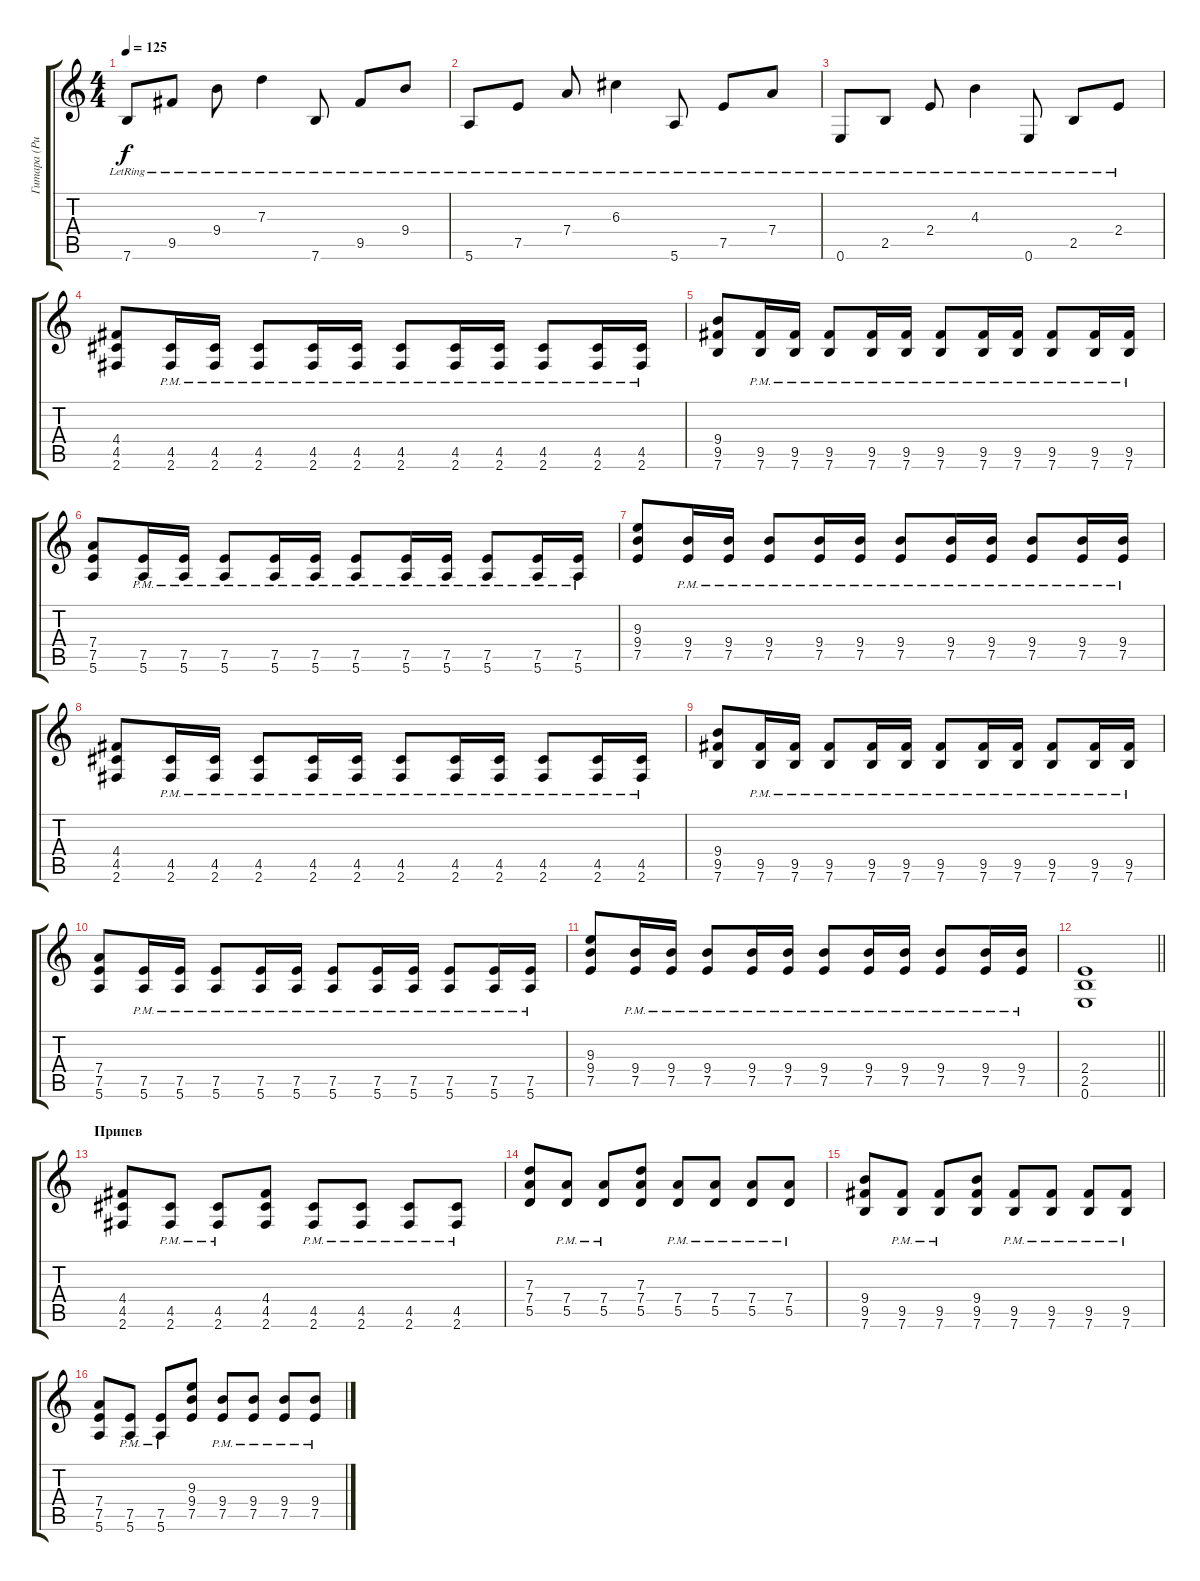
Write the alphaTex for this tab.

\track ("Гитара (Ритм)" "Гитара (Ри") {instrument distortionguitar}
\staff {score tabs}
\tuning (E4 B3 G3 D3 A2 E2) {hide}
\ts (4 4)
\tempo 125
\clef g2
\ks c
7.6{lr}.8{dy f} 9.5{lr}.8 9.4{lr}.8 7.3{lr}.4 7.6{lr}.8 9.5{lr}.8 9.4{lr}.8 |
5.6{lr}.8 7.5{lr}.8 7.4{lr}.8 6.3{lr}.4 5.6{lr}.8 7.5{lr}.8 7.4{lr}.8 |
0.6{lr}.8 2.5{lr}.8 2.4{lr}.8 4.3{lr}.4 0.6{lr}.8 2.5{lr}.8 2.4{lr}.8 |
(4.4 4.5 2.6).8{instrument overdrivenguitar} (4.5{pm} 2.6{pm}).16 (4.5{pm} 2.6{pm}).16 (4.5{pm} 2.6{pm}).8 (4.5{pm} 2.6{pm}).16 (4.5{pm} 2.6{pm}).16 (4.5{pm} 2.6{pm}).8 (4.5{pm} 2.6{pm}).16 (4.5{pm} 2.6{pm}).16 (4.5{pm} 2.6{pm}).8 (4.5{pm} 2.6{pm}).16 (4.5{pm} 2.6{pm}).16 |
(9.4 9.5 7.6).8 (9.5{pm} 7.6{pm}).16 (9.5{pm} 7.6{pm}).16 (9.5{pm} 7.6{pm}).8 (9.5{pm} 7.6{pm}).16 (9.5{pm} 7.6{pm}).16 (9.5{pm} 7.6{pm}).8 (9.5{pm} 7.6{pm}).16 (9.5{pm} 7.6{pm}).16 (9.5{pm} 7.6{pm}).8 (9.5{pm} 7.6{pm}).16 (9.5{pm} 7.6{pm}).16 |
(7.4 7.5 5.6).8 (7.5{pm} 5.6{pm}).16 (7.5{pm} 5.6{pm}).16 (7.5{pm} 5.6{pm}).8 (7.5{pm} 5.6{pm}).16 (7.5{pm} 5.6{pm}).16 (7.5{pm} 5.6{pm}).8 (7.5{pm} 5.6{pm}).16 (7.5{pm} 5.6{pm}).16 (7.5{pm} 5.6{pm}).8 (7.5{pm} 5.6{pm}).16 (7.5{pm} 5.6{pm}).16 |
(9.3 9.4 7.5).8 (9.4{pm} 7.5{pm}).16 (9.4{pm} 7.5{pm}).16 (9.4{pm} 7.5{pm}).8 (9.4{pm} 7.5{pm}).16 (9.4{pm} 7.5{pm}).16 (9.4{pm} 7.5{pm}).8 (9.4{pm} 7.5{pm}).16 (9.4{pm} 7.5{pm}).16 (9.4{pm} 7.5{pm}).8 (9.4{pm} 7.5{pm}).16 (9.4{pm} 7.5{pm}).16 |
(4.4 4.5 2.6).8 (4.5{pm} 2.6{pm}).16 (4.5{pm} 2.6{pm}).16 (4.5{pm} 2.6{pm}).8 (4.5{pm} 2.6{pm}).16 (4.5{pm} 2.6{pm}).16 (4.5{pm} 2.6{pm}).8 (4.5{pm} 2.6{pm}).16 (4.5{pm} 2.6{pm}).16 (4.5{pm} 2.6{pm}).8 (4.5{pm} 2.6{pm}).16 (4.5{pm} 2.6{pm}).16 |
(9.4 9.5 7.6).8 (9.5{pm} 7.6{pm}).16 (9.5{pm} 7.6{pm}).16 (9.5{pm} 7.6{pm}).8 (9.5{pm} 7.6{pm}).16 (9.5{pm} 7.6{pm}).16 (9.5{pm} 7.6{pm}).8 (9.5{pm} 7.6{pm}).16 (9.5{pm} 7.6{pm}).16 (9.5{pm} 7.6{pm}).8 (9.5{pm} 7.6{pm}).16 (9.5{pm} 7.6{pm}).16 |
(7.4 7.5 5.6).8 (7.5{pm} 5.6{pm}).16 (7.5{pm} 5.6{pm}).16 (7.5{pm} 5.6{pm}).8 (7.5{pm} 5.6{pm}).16 (7.5{pm} 5.6{pm}).16 (7.5{pm} 5.6{pm}).8 (7.5{pm} 5.6{pm}).16 (7.5{pm} 5.6{pm}).16 (7.5{pm} 5.6{pm}).8 (7.5{pm} 5.6{pm}).16 (7.5{pm} 5.6{pm}).16 |
(9.3 9.4 7.5).8 (9.4{pm} 7.5{pm}).16 (9.4{pm} 7.5{pm}).16 (9.4{pm} 7.5{pm}).8 (9.4{pm} 7.5{pm}).16 (9.4{pm} 7.5{pm}).16 (9.4{pm} 7.5{pm}).8 (9.4{pm} 7.5{pm}).16 (9.4{pm} 7.5{pm}).16 (9.4{pm} 7.5{pm}).8 (9.4{pm} 7.5{pm}).16 (9.4{pm} 7.5{pm}).16 |
\barLineRight lightlight
(2.4 2.5 0.6).1 |
\section ("" "Припев")
(4.4 4.5 2.6).8 (4.5{pm} 2.6{pm}).8 (4.5{pm} 2.6{pm}).8 (4.4 4.5 2.6).8 (4.5{pm} 2.6{pm}).8 (4.5{pm} 2.6{pm}).8 (4.5{pm} 2.6{pm}).8 (4.5{pm} 2.6{pm}).8 |
(7.3 7.4 5.5).8 (7.4{pm} 5.5{pm}).8 (7.4{pm} 5.5{pm}).8 (7.3 7.4 5.5).8 (7.4{pm} 5.5{pm}).8 (7.4{pm} 5.5{pm}).8 (7.4{pm} 5.5{pm}).8 (7.4{pm} 5.5{pm}).8 |
(9.4 9.5 7.6).8 (9.5{pm} 7.6{pm}).8 (9.5{pm} 7.6{pm}).8 (9.4 9.5 7.6).8 (9.5{pm} 7.6{pm}).8 (9.5{pm} 7.6{pm}).8 (9.5{pm} 7.6{pm}).8 (9.5{pm} 7.6{pm}).8 |
(7.4 7.5 5.6).8 (7.5{pm} 5.6{pm}).8 (7.5{pm} 5.6{pm}).8 (9.3 9.4 7.5).8 (9.4{pm} 7.5{pm}).8 (9.4{pm} 7.5{pm}).8 (9.4{pm} 7.5{pm}).8 (9.4{pm} 7.5{pm}).8
